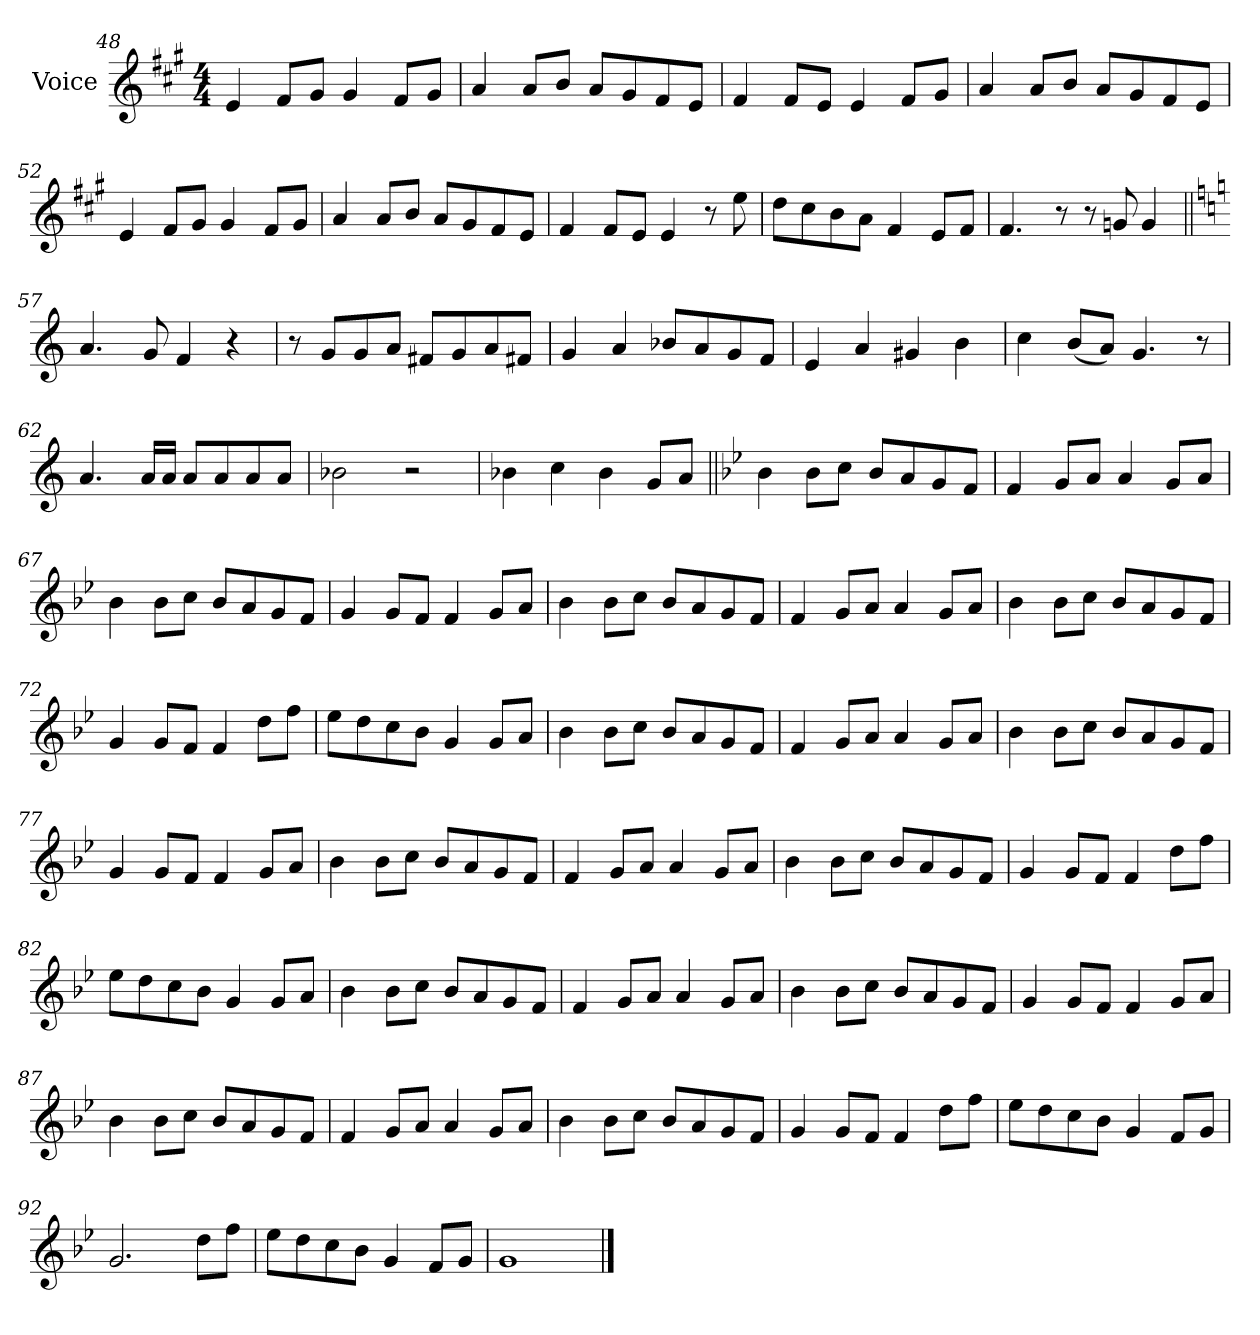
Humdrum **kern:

**kern
*part1
*staff1
*I"Voice
*I'Vc.
*clefG2
*k[f#c#g#]
*M4/4
=48
4e
8f#L
8g#J
4g#
8f#L
8g#J
=49
4a
8aL
8bJ
8aL
8g#
8f#
8eJ
=50
4f#
8f#L
8eJ
4e
8f#L
8g#J
=51
4a
8aL
8bJ
8aL
8g#
8f#
8eJ
=52
4e
8f#L
8g#J
4g#
8f#L
8g#J
=53
4a
8aL
8bJ
8aL
8g#
8f#
8eJ
=54
4f#
8f#L
8eJ
4e
8r
8ee
=55
8ddL
8cc#
8b
8aJ
4f#
8eL
8f#J
=56
4.f#
8r
8r
8gn
4g
=57||
*k[]
4.a
8g
4f
4r
=58
8r
8gL
8g
8aJ
8f#XL
8g
8a
8f#XJ
=59
4g
4a
8b-XL
8a
8g
8fJ
=60
4e
4a
4g#X
4b
=61
4cc
(<8bL
8aJ)
4.g
8r
=62
4.a
16aLL
16aJJ
8aL
8a
8a
8aJ
=63
2b-X
2r
=64
4b-X
4cc
4b-
8gL
8aJ
=65||
*k[b-e-]
4b-
8b-L
8ccJ
8b-L
8a
8g
8fJ
=66
4f
8gL
8aJ
4a
8gL
8aJ
=67
4b-
8b-L
8ccJ
8b-L
8a
8g
8fJ
=68
4g
8gL
8fJ
4f
8gL
8aJ
=69
4b-
8b-L
8ccJ
8b-L
8a
8g
8fJ
=70
4f
8gL
8aJ
4a
8gL
8aJ
=71
4b-
8b-L
8ccJ
8b-L
8a
8g
8fJ
=72
4g
8gL
8fJ
4f
8ddL
8ffJ
=73
8ee-L
8dd
8cc
8b-J
4g
8gL
8aJ
=74
4b-
8b-L
8ccJ
8b-L
8a
8g
8fJ
=75
4f
8gL
8aJ
4a
8gL
8aJ
=76
4b-
8b-L
8ccJ
8b-L
8a
8g
8fJ
=77
4g
8gL
8fJ
4f
8gL
8aJ
=78
4b-
8b-L
8ccJ
8b-L
8a
8g
8fJ
=79
4f
8gL
8aJ
4a
8gL
8aJ
=80
4b-
8b-L
8ccJ
8b-L
8a
8g
8fJ
=81
4g
8gL
8fJ
4f
8ddL
8ffJ
=82
8ee-L
8dd
8cc
8b-J
4g
8gL
8aJ
=83
4b-
8b-L
8ccJ
8b-L
8a
8g
8fJ
=84
4f
8gL
8aJ
4a
8gL
8aJ
=85
4b-
8b-L
8ccJ
8b-L
8a
8g
8fJ
=86
4g
8gL
8fJ
4f
8gL
8aJ
=87
4b-
8b-L
8ccJ
8b-L
8a
8g
8fJ
=88
4f
8gL
8aJ
4a
8gL
8aJ
=89
4b-
8b-L
8ccJ
8b-L
8a
8g
8fJ
=90
4g
8gL
8fJ
4f
8ddL
8ffJ
=91
8ee-L
8dd
8cc
8b-J
4g
8fL
8gJ
=92
2.g
8ddL
8ffJ
=93
8ee-L
8dd
8cc
8b-J
4g
8fL
8gJ
=94
1g
==
*-
